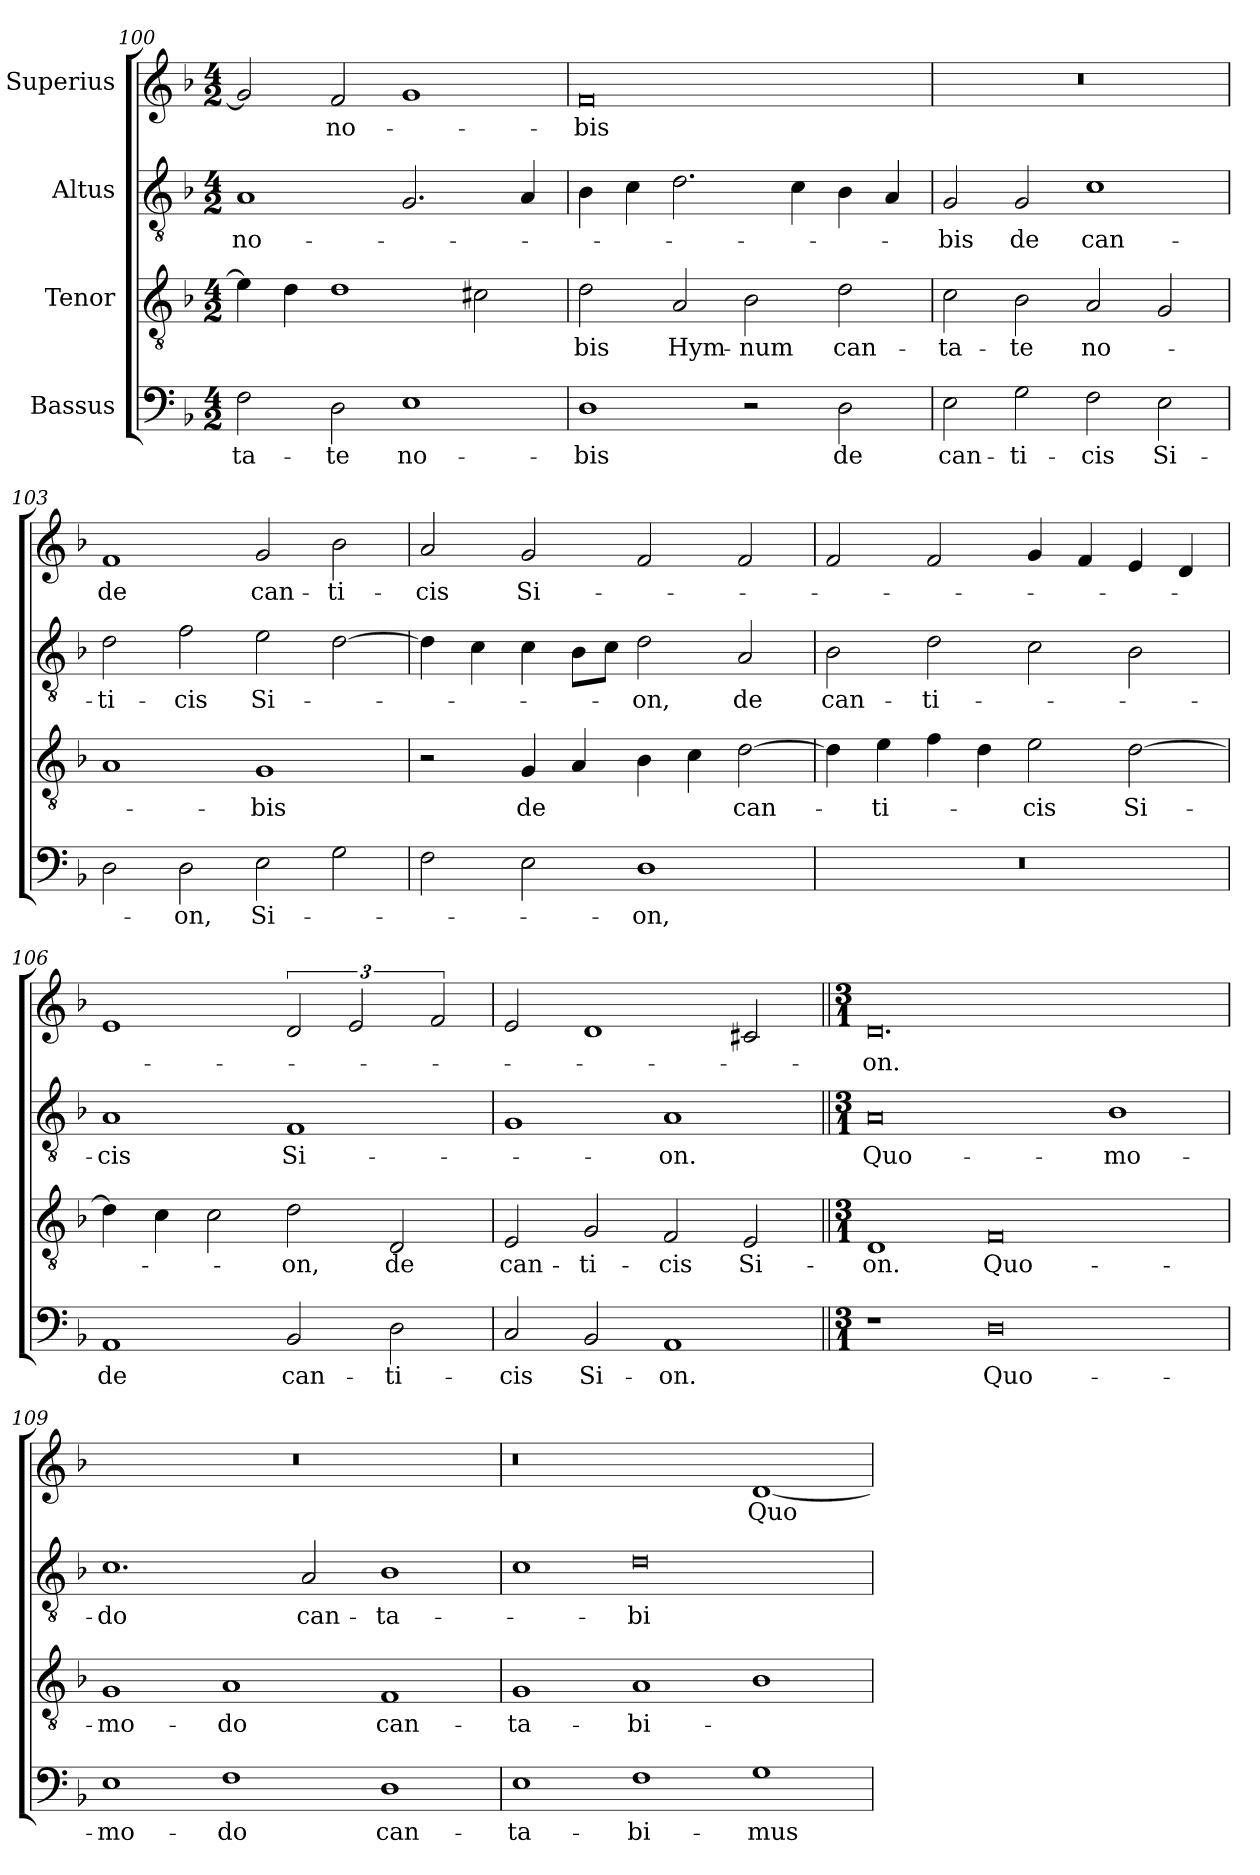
**kern	**text	**kern	**text	**kern	**text	**kern	**text
*part4	*part4	*part3	*part3	*part2	*part2	*part1	*part1
*staff4	*staff4	*staff3	*staff3	*staff2	*staff2	*staff1	*staff1
*I"Bassus	*	*I"Tenor	*	*I"Altus	*	*I"Superius	*
*clefF4	*	*clefGv2	*	*clefGv2	*	*clefG2	*
*k[b-]	*	*k[b-]	*	*k[b-]	*	*k[b-]	*
*M4/2	*	*M4/2	*	*M4/2	*	*M4/2	*
=100	=100	=100	=100	=100	=100	=100	=100
2F\	-ta-	4e\]	.	1A/	no-	2g/]	.
.	.	4d\	.	.	.	.	.
2D\	-te	1d\	.	.	.	2f/	no-
1E\	no-	.	.	2.G/	.	1g/	.
.	.	2c#X\	.	.	.	.	.
.	.	.	.	4A/	.	.	.
=101	=101	=101	=101	=101	=101	=101	=101
1D\	-bis	2d\	-bis	4B-\	.	0f/	-bis
.	.	.	.	4c\	.	.	.
.	.	2A/	Hym-	2.d\	.	.	.
2r	.	2B-\	-num	.	.	.	.
.	.	.	.	4c\	.	.	.
2D\	de	2d\	can-	4B-\	.	.	.
.	.	.	.	4A/	.	.	.
=102	=102	=102	=102	=102	=102	=102	=102
2E\	can-	2c\	-ta-	2G/	-bis	0r	.
2G\	-ti-	2B-\	-te	2G/	de	.	.
2F\	-cis	2A/	no-	1c\	can-	.	.
2E\	Si-	2G/	.	.	.	.	.
=103	=103	=103	=103	=103	=103	=103	=103
2D\	.	1A/	.	2d\	-ti-	1f/	de
2D\	-on,	.	.	2f\	-cis	.	.
2E\	Si-	1G/	-bis	2e\	Si-	2g/	can-
2G\	.	.	.	[2d\	.	2b-\	-ti-
=104	=104	=104	=104	=104	=104	=104	=104
2F\	.	2r	.	4d\]	.	2a/	-cis
.	.	.	.	4c\	.	.	.
2E\	.	4G/	de	4c\	.	2g/	Si-
.	.	4A/	.	8B-\L	.	.	.
.	.	.	.	8c\J	.	.	.
1D\	-on,	4B-\	.	2d\	-on,	2f/	.
.	.	4c\	.	.	.	.	.
.	.	[2d\	can-	2A/	de	2f/	.
=105	=105	=105	=105	=105	=105	=105	=105
0r	.	4d\]	.	2B-\	can-	2f/	.
.	.	4e\	-ti-	.	.	.	.
.	.	4f\	.	2d\	-ti-	2f/	.
.	.	4d\	.	.	.	.	.
.	.	2e\	-cis	2c\	.	4g/	.
.	.	.	.	.	.	4f/	.
.	.	[2d\	Si-	2B-\	.	4e/	.
.	.	.	.	.	.	4d/	.
=106	=106	=106	=106	=106	=106	=106	=106
1AA/	de	4d\]	.	1A/	-cis	1e/	.
.	.	4c\	.	.	.	.	.
.	.	2c\	.	.	.	.	.
2BB-/	can-	2d\	-on,	1F/	Si-	3d/	.
.	.	.	.	.	.	3e/	.
2D\	-ti-	2D/	de	.	.	.	.
.	.	.	.	.	.	3f/	.
=107	=107	=107	=107	=107	=107	=107	=107
2C/	-cis	2E/	can-	1G/	.	2e/	.
2BB-/	Si-	2G/	-ti-	.	.	1d/	.
1AA/	-on.	2F/	-cis	1A/	-on.	.	.
.	.	2E/	Si-	.	.	2c#X/	.
=108||	=108||	=108||	=108||	=108||	=108||	=108||	=108||
*M3/1	*	*M3/1	*	*M3/1	*	*M3/1	*
1r	.	1D/	-on.	0A/	Quo-	0.d/	-on.
0D\	Quo-	0F/	Quo-	.	.	.	.
.	.	.	.	1B-\	-mo-	.	.
=109	=109	=109	=109	=109	=109	=109	=109
!	!	!	!	!	!	!LO:N:vis=0	!
1E\	-mo-	1G/	-mo-	1.c\	-do	0.r	.
1F\	-do	1A/	-do	.	.	.	.
.	.	.	.	2A/	can-	.	.
1D\	can-	1F/	can-	1B-\	-ta-	.	.
=110	=110	=110	=110	=110	=110	=110	=110
1E\	-ta-	1G/	-ta-	1c\	.	0r	.
1F\	-bi-	1A/	-bi-	0d\	-bi-	.	.
1G\	-mus	1B-\	.	.	.	[1d/	Quo-
=	=	=	=	=	=	=	=
*-	*-	*-	*-	*-	*-	*-	*-
